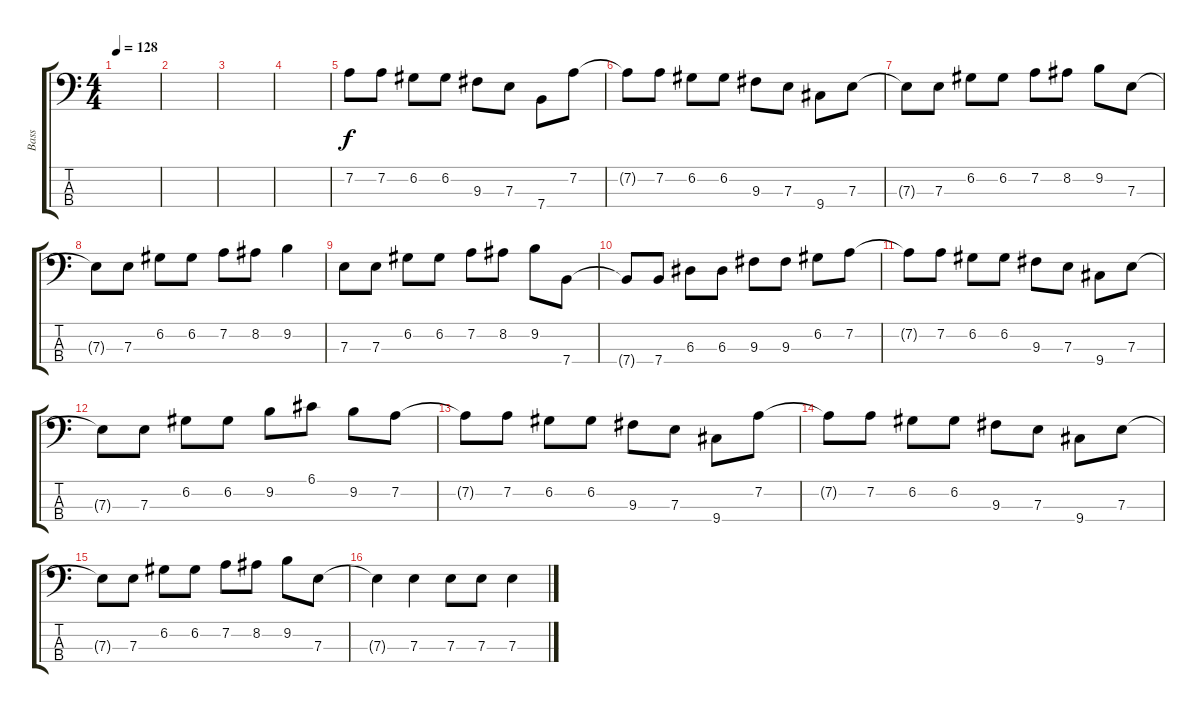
\track ("Bass" "Bass") {instrument electricbassfinger}
\staff {score tabs}
\tuning (G2 D2 A1 E1) {hide}
\ts (4 4)
\tempo 128
\clef f4
\ks c
|
|
|
|
7.2.8 7.2.8 6.2.8 6.2.8 9.3.8 7.3.8 7.4.8 7.2.8 |
7.2{t}.8 7.2.8 6.2.8 6.2.8 9.3.8 7.3.8 9.4.8 7.3.8 |
7.3{t}.8 7.3.8 6.2.8 6.2.8 7.2.8 8.2.8 9.2.8 7.3.8 |
7.3{t}.8 7.3.8 6.2.8 6.2.8 7.2.8 8.2.8 9.2.4 |
7.3.8 7.3.8 6.2.8 6.2.8 7.2.8 8.2.8 9.2.8 7.4.8 |
7.4{t}.8 7.4.8 6.3.8 6.3.8 9.3.8 9.3.8 6.2.8 7.2.8 |
7.2{t}.8 7.2.8 6.2.8 6.2.8 9.3.8 7.3.8 9.4.8 7.3.8 |
7.3{t}.8 7.3.8 6.2.8 6.2.8 9.2.8 6.1.8 9.2.8 7.2.8 |
7.2{t}.8 7.2.8 6.2.8 6.2.8 9.3.8 7.3.8 9.4.8 7.2.8 |
7.2{t}.8 7.2.8 6.2.8 6.2.8 9.3.8 7.3.8 9.4.8 7.3.8 |
7.3{t}.8 7.3.8 6.2.8 6.2.8 7.2.8 8.2.8 9.2.8 7.3.8 |
7.3{t}.4 7.3.4 7.3.8 7.3.8 7.3.4
